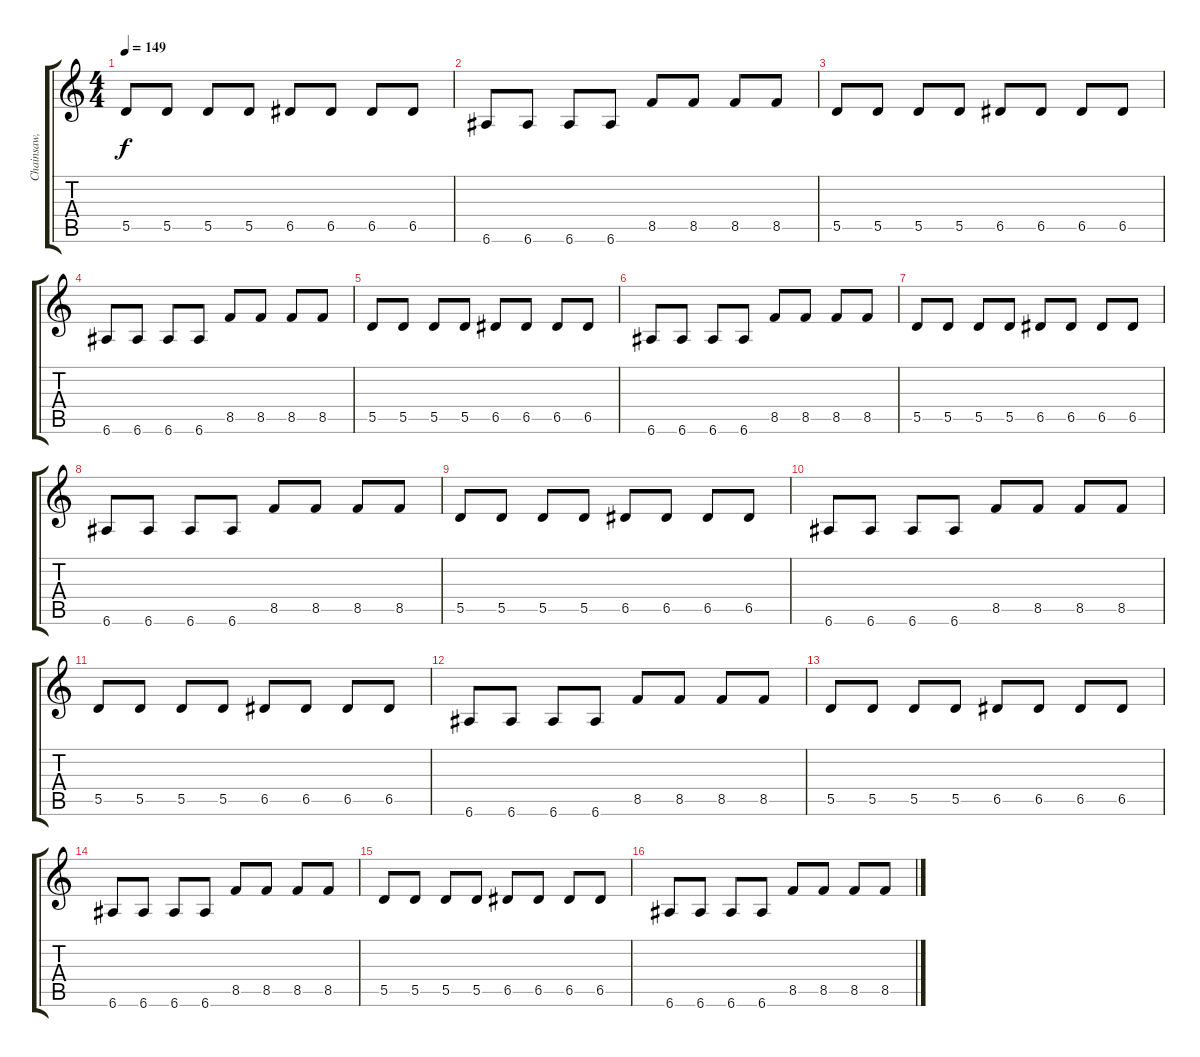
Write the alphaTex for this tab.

\track ("Chainsaw, The Prince of Karate" "Chainsaw, ") {instrument overdrivenguitar}
\staff {score tabs}
\tuning (E4 B3 G3 D3 A2 E2) {hide}
\ts (4 4)
\tempo 149
\clef g2
\ks c
5.5.8{dy f} 5.5.8 5.5.8 5.5.8 6.5.8 6.5.8 6.5.8 6.5.8 |
6.6.8 6.6.8 6.6.8 6.6.8 8.5.8 8.5.8 8.5.8 8.5.8 |
5.5.8 5.5.8 5.5.8 5.5.8 6.5.8 6.5.8 6.5.8 6.5.8 |
6.6.8 6.6.8 6.6.8 6.6.8 8.5.8 8.5.8 8.5.8 8.5.8 |
5.5.8 5.5.8 5.5.8 5.5.8 6.5.8 6.5.8 6.5.8 6.5.8 |
6.6.8 6.6.8 6.6.8 6.6.8 8.5.8 8.5.8 8.5.8 8.5.8 |
5.5.8 5.5.8 5.5.8 5.5.8 6.5.8 6.5.8 6.5.8 6.5.8 |
6.6.8 6.6.8 6.6.8 6.6.8 8.5.8 8.5.8 8.5.8 8.5.8 |
5.5.8 5.5.8 5.5.8 5.5.8 6.5.8 6.5.8 6.5.8 6.5.8 |
6.6.8 6.6.8 6.6.8 6.6.8 8.5.8 8.5.8 8.5.8 8.5.8 |
5.5.8 5.5.8 5.5.8 5.5.8 6.5.8 6.5.8 6.5.8 6.5.8 |
6.6.8 6.6.8 6.6.8 6.6.8 8.5.8 8.5.8 8.5.8 8.5.8 |
5.5.8 5.5.8 5.5.8 5.5.8 6.5.8 6.5.8 6.5.8 6.5.8 |
6.6.8 6.6.8 6.6.8 6.6.8 8.5.8 8.5.8 8.5.8 8.5.8 |
5.5.8 5.5.8 5.5.8 5.5.8 6.5.8 6.5.8 6.5.8 6.5.8 |
6.6.8 6.6.8 6.6.8 6.6.8 8.5.8 8.5.8 8.5.8 8.5.8
